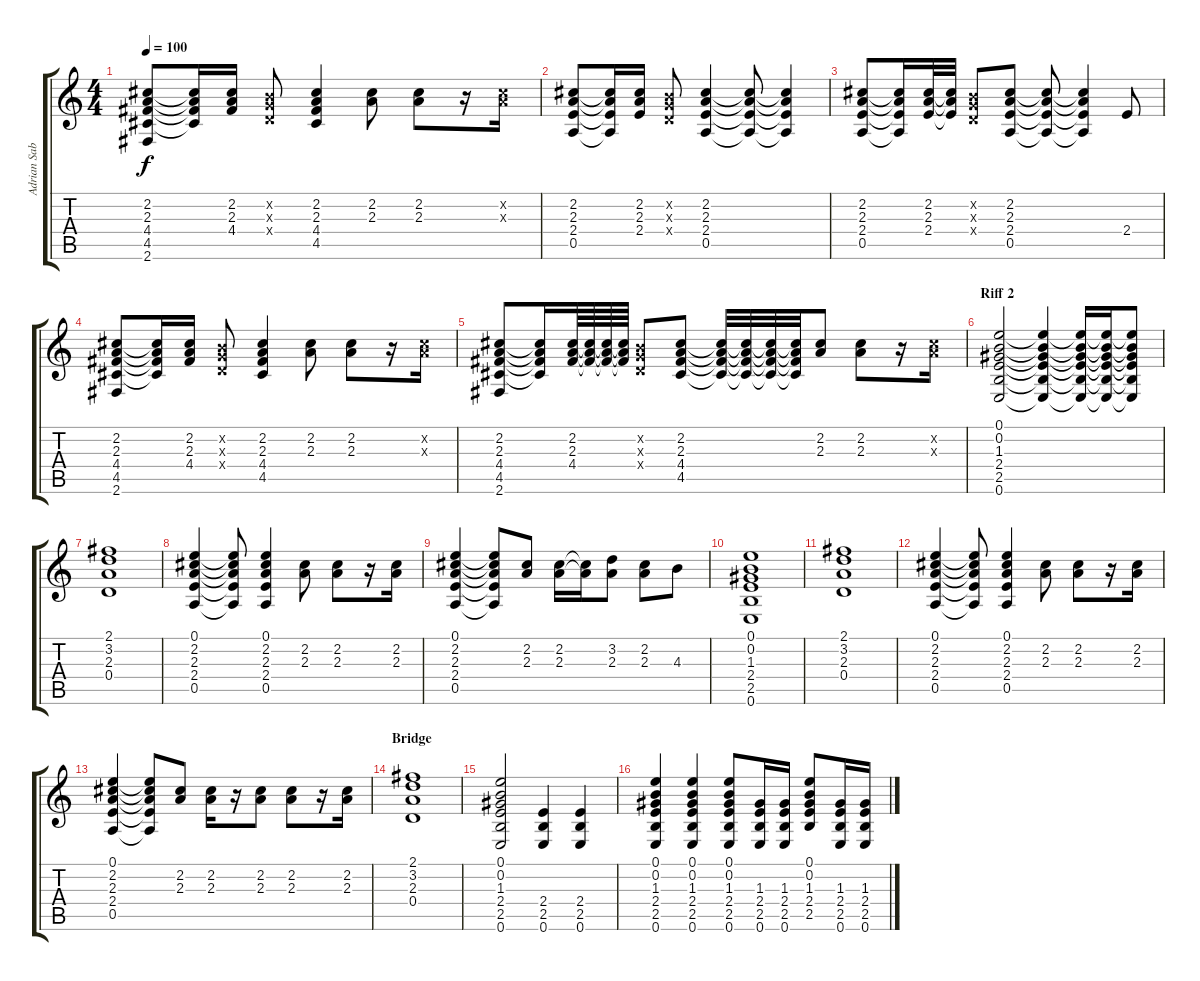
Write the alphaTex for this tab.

\track ("Adrian Sabbath" "Adrian Sab") {instrument acousticguitarsteel}
\staff {score tabs}
\tuning (E4 B3 G3 D3 A2 E2) {hide}
\ts (4 4)
\tempo 100
\clef g2
\ks c
(2.2 2.3 4.4 4.5 2.6).8{dy f} (2.2{t} 2.3{t} 4.4{t} 4.5{t}).16 (2.2 2.3 4.4).16 (0.2{x} 0.3{x} 0.4{x}).8 (2.2 2.3 4.4 4.5).4 (2.2 2.3).8 (2.2 2.3).8 r.16 (2.2{x} 2.3{x}).16 |
(2.2 2.3 2.4 0.5).8 (2.2{t} 2.3{t} 2.4{t} 0.5{t}).16 (2.2 2.3 2.4).16 (0.2{x} 0.3{x} 0.4{x}).8 (2.2 2.3 2.4 0.5).4 (2.2{t} 2.3{t} 2.4{t} 0.5{t}).8 (2.2{t} 2.3{t} 2.4{t} 0.5{t}).4 |
(2.2 2.3 2.4 0.5).8 (2.2{t} 2.3{t} 2.4{t} 0.5{t}).16 (2.2 2.3 2.4).32 (2.2{t} 2.3{t} 2.4{t}).32 (0.2{x} 0.3{x} 0.4{x}).8 (2.2 2.3 2.4 0.5).8 (2.2{t} 2.3{t} 2.4{t} 0.5{t}).8 (2.2{t} 2.3{t} 2.4{t} 0.5{t}).4 2.4.8 |
(2.2 2.3 4.4 4.5 2.6).8 (2.2{t} 2.3{t} 4.4{t} 4.5{t}).16 (2.2 2.3 4.4).16 (0.2{x} 0.3{x} 0.4{x}).8 (2.2 2.3 4.4 4.5).4 (2.2 2.3).8 (2.2 2.3).8 r.16 (2.2{x} 2.3{x}).16 |
(2.2 2.3 4.4 4.5 2.6).8 (2.2{t} 2.3{t} 4.4{t} 4.5{t}).16 (2.2 2.3 4.4).64 (2.2{t} 2.3{t} 4.4{t}).64 (2.2{t} 2.3{t} 4.4{t}).64 (2.2{t} 2.3{t} 4.4{t}).64 (0.2{x} 0.3{x} 0.4{x}).8 (2.2 2.3 4.4 4.5).8 (2.2{t} 2.3{t} 4.4{t} 4.5{t}).32 (2.2{t} 2.3{t} 4.4{t} 4.5{t}).32 (2.2{t} 2.3{t} 4.4{t} 4.5{t}).32 (2.2{t} 2.3{t} 4.4{t} 4.5{t}).32 (2.2 2.3).8 (2.2 2.3).8 r.16 (2.2{x} 2.3{x}).16 |
\section ("" "Riff 2")
(0.1 0.2 1.3 2.4 2.5 0.6).2 (0.1{t} 0.2{t} 1.3{t} 2.4{t} 2.5{t} 0.6{t}).4 (0.1{t} 0.2{t} 1.3{t} 2.4{t} 2.5{t} 0.6{t}).16 (0.1{t} 0.2{t} 1.3{t} 2.4{t} 2.5{t} 0.6{t}).16 (0.1{t} 0.2{t} 1.3{t} 2.4{t} 2.5{t} 0.6{t}).8 |
(2.1 3.2 2.3 0.4).1 |
(0.1 2.2 2.3 2.4 0.5).4 (0.1{t} 2.2{t} 2.3{t} 2.4{t} 0.5{t}).8 (0.1 2.2 2.3 2.4 0.5).4 (2.2 2.3).8 (2.2 2.3).8 r.16 (2.2 2.3).16 |
(0.1 2.2 2.3 2.4 0.5).4 (0.1{t} 2.2{t} 2.3{t} 2.4{t} 0.5{t}).8 (2.2 2.3).8 (2.2 2.3).16 (2.2{t} 2.3{t}).16 (3.2 2.3).8 (2.2 2.3).8 4.3.8 |
(0.1 0.2 1.3 2.4 2.5 0.6).1 |
(2.1 3.2 2.3 0.4).1 |
(0.1 2.2 2.3 2.4 0.5).4 (0.1{t} 2.2{t} 2.3{t} 2.4{t} 0.5{t}).8 (0.1 2.2 2.3 2.4 0.5).4 (2.2 2.3).8 (2.2 2.3).8 r.16 (2.2 2.3).16 |
(0.1 2.2 2.3 2.4 0.5).4 (0.1{t} 2.2{t} 2.3{t} 2.4{t} 0.5{t}).8 (2.2 2.3).8 (2.2 2.3).16 r.16 (2.2 2.3).8 (2.2 2.3).8 r.16 (2.2 2.3).16 |
\section ("" "Bridge")
(2.1 3.2 2.3 0.4).1 |
(0.1 0.2 1.3 2.4 2.5 0.6).2 (2.4 2.5 0.6).4 (2.4 2.5 0.6).4 |
(0.1 0.2 1.3 2.4 2.5 0.6).4 (0.1 0.2 1.3 2.4 2.5 0.6).4 (0.1 0.2 1.3 2.4 2.5 0.6).8 (1.3 2.4 2.5 0.6).16 (1.3 2.4 2.5 0.6).16 (0.1 0.2 1.3 2.4 2.5).8 (1.3 2.4 2.5 0.6).16 (1.3 2.4 2.5 0.6).16
